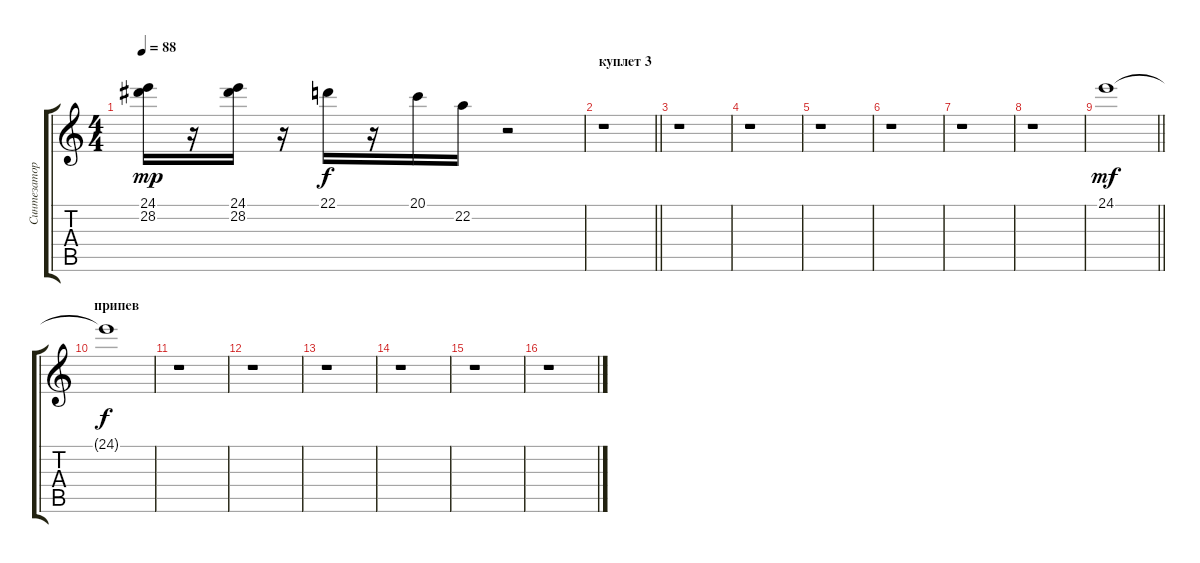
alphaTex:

\track ("Синтезатор" "Синтезатор") {instrument rockorgan}
\staff {score tabs}
\tuning (E4 B3 G3 D3 A2 E2) {hide}
\ts (4 4)
\tempo 88
\clef g2
\ks c
(24.1 28.2).16{dy mp} r.16 (24.1 28.2).16 r.16 22.1.16{dy f} r.16 20.1.16 22.2.16 r.2 |
\section ("" "куплет 3")
\barLineRight lightlight
r.1 |
r.1 |
r.1 |
r.1 |
r.1 |
r.1 |
r.1 |
\barLineRight lightlight
24.1.1{dy mf} |
\section ("" "припев")
24.1{t}.1{dy f} |
r.1 |
r.1 |
r.1 |
r.1 |
r.1 |
r.1
